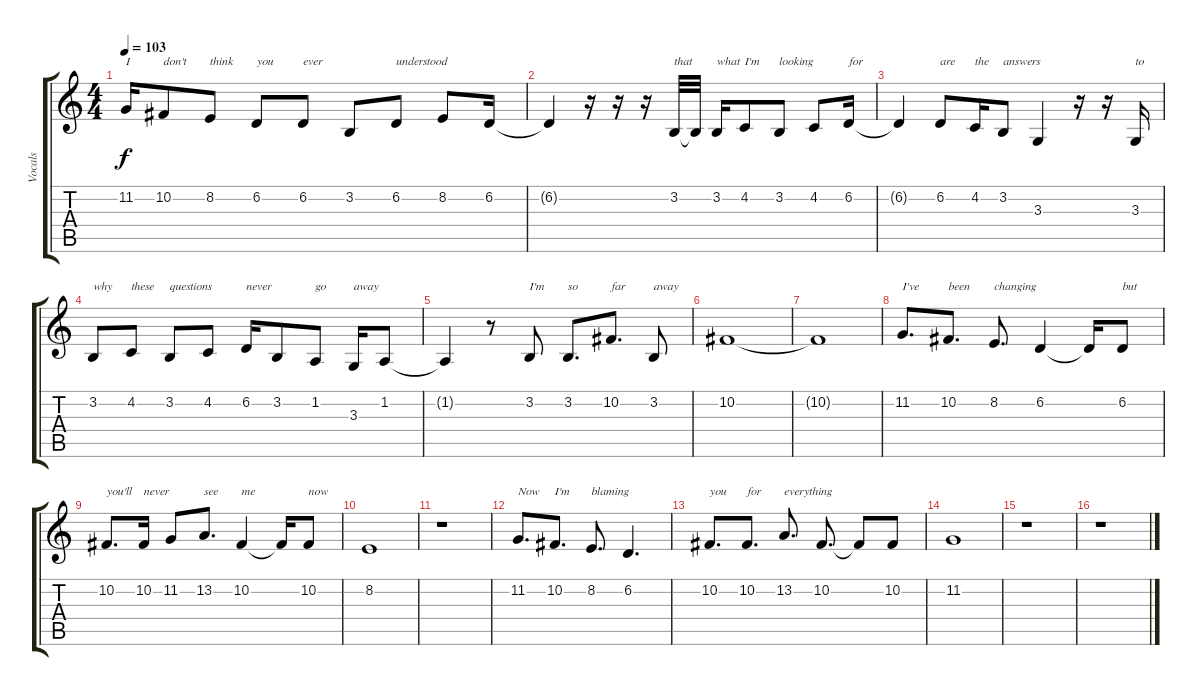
\track ("Vocals" "Vocals") {instrument frenchhorn}
\staff {score tabs}
\tuning (Db4 Ab3 E3 B2 Gb2 B1) {hide}
\ts (4 4)
\tempo 103
\clef g2
\ks c
11.2.16{txt "I" dy f} 10.2.8{txt "don't"} 8.2.8{txt "think"} 6.2.8{txt "you"} 6.2.8{txt "ever"} 3.2.8 6.2.8{txt "understood"} 8.2.8 6.2.16 |
6.2{t}.4 r.16 r.16 r.16 3.2.32{txt "that"} 3.2{t}.32 3.2.16{txt "what"} 4.2.8{txt "I'm"} 3.2.8{txt "looking"} 4.2.8 6.2.16{txt "for"} |
6.2{t}.4 6.2.8{txt "are"} 4.2.16{txt "the"} 3.2.8{txt "answers"} 3.3.4 r.16 r.16 3.3.16{txt "to"} |
3.2.8{txt "why"} 4.2.8{txt "these"} 3.2.8{txt "questions"} 4.2.8 6.2.16{txt "never"} 3.2.8 1.2.8{txt "go"} 3.3.16{txt "away"} 1.2.8 |
1.2{t}.4 r.8 3.2.8{txt "I'm"} 3.2.8{d txt "so"} 10.2.8{d txt "far"} 3.2.8{txt "away"} |
10.2.1 |
10.2{t}.1 |
11.2.8{d txt "I've"} 10.2.8{d txt "been"} 8.2.8{d txt "changing"} 6.2.4 6.2{t}.16 6.2.8{txt "but"} |
10.2.8{d txt "you'll"} 10.2.16{txt "never"} 11.2.8 13.2.8{d txt "see"} 10.2.4{txt "me"} 10.2{t}.16 10.2.8{txt "now"} |
8.2.1 |
r.1 |
11.2.8{d txt "Now"} 10.2.8{d txt "I'm"} 8.2.8{d txt "blaming"} 6.2.4{d} |
10.2.8{d txt "you"} 10.2.8{d txt "for"} 13.2.8{d txt "everything"} 10.2.8{d} 10.2{t}.8 10.2.8 |
11.2.1 |
r.1 |
r.1
